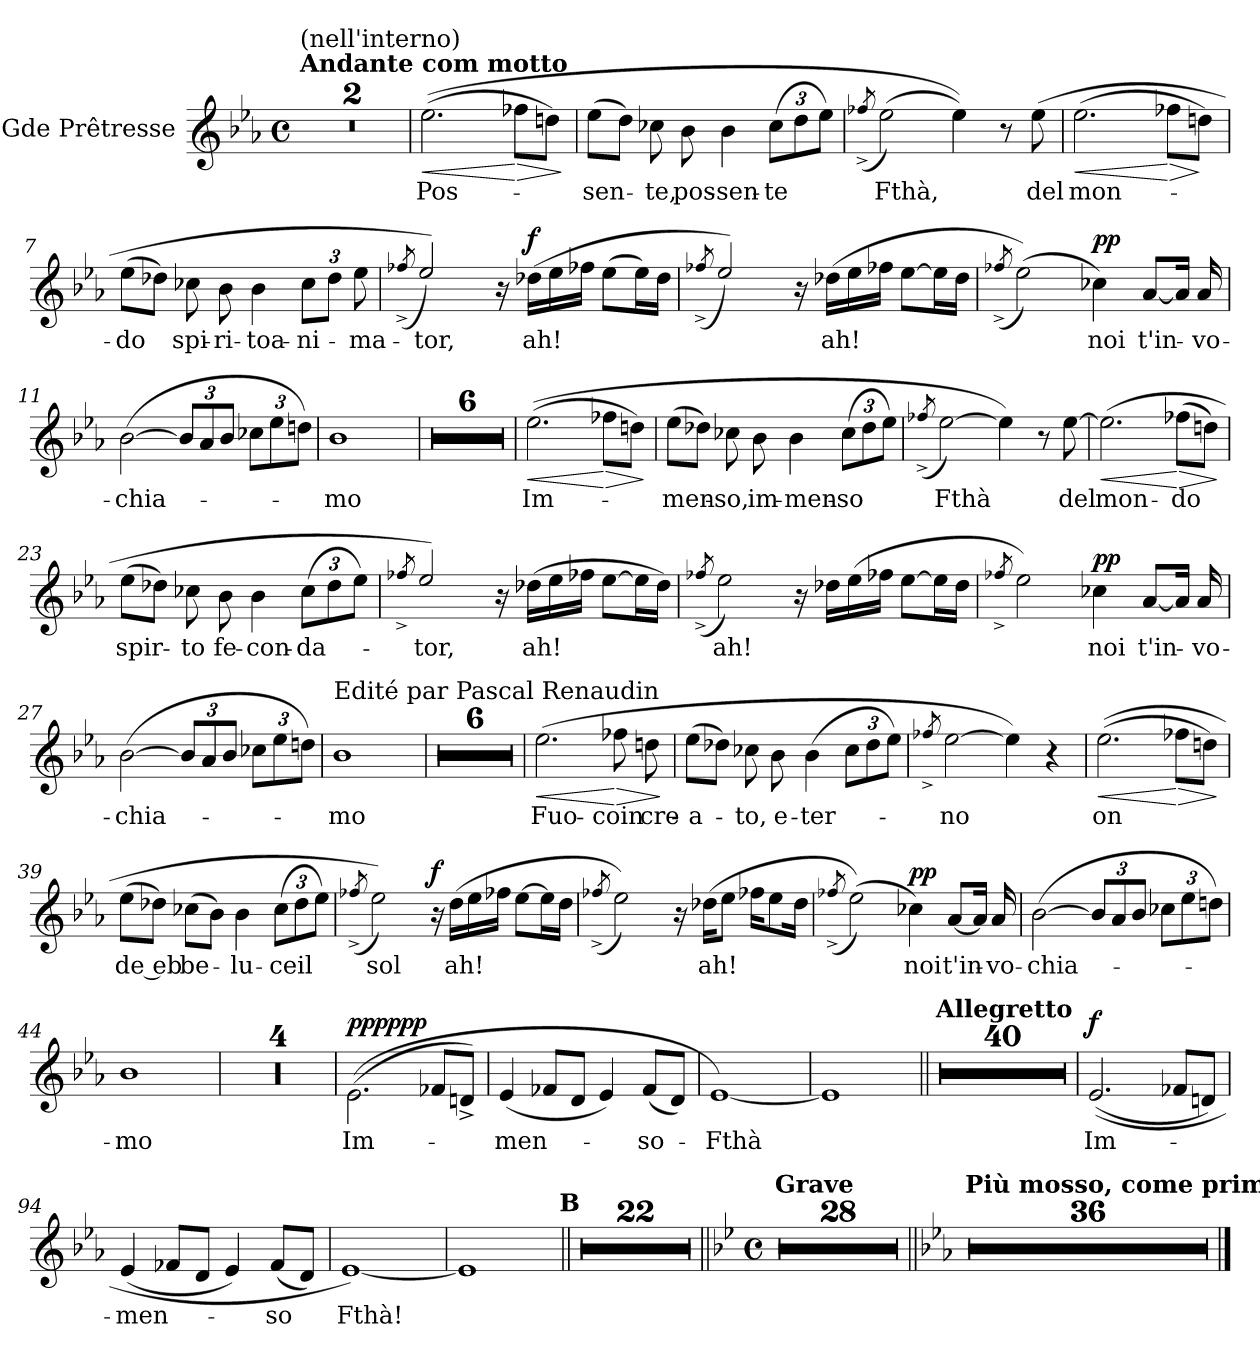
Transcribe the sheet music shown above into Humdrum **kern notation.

**kern	**text	**dynam
*part1	*part1	*part1
*staff1	*staff1	*staff1
*I"Gde Prêtresse	*	*
*I'Gde Pr	*	*
*clefG2	*	*
*k[b-e-a-]	*	*
*M4/4	*	*
*met(c)	*	*
*MM84	*	*
=1	=1	=1
!LO:TX:a:B:t=Andante com motto	!	!
!LO:TX:a:t=(nell'interno)	!	!
1r	.	.
=2	=2	=2
1r	.	.
=3	=3	=3
!	!LO:LY:b:color=#0055FF	!LO:HP:b
(>(>2.ee-\	Pos-	<
!	!	!LO:HP:n=1:b
8ff-X\L	.	[ >
8ddn\J)	.	.
.	.	]
=4	=4	=4
!	!LO:LY:b:color=#0055FF	!
(>8ee-\L	-sen-	.
8dd\J)	.	.
!	!LO:LY:b:color=#0055FF	!
8cc-X\	-te,	.
!	!LO:LY:b:color=#0055FF	!
8b-\	pos-	.
!	!LO:LY:b:color=#0055FF	!
4b-\	-sen-	.
*Xbrackettup	*	*
!	!LO:LY:b:color=#0055FF	!
(>12cc-\L	-te	.
12dd\	.	.
12ee-\J)	.	.
!!LO:LB:g=z
=5	=5	=5
(<8qff-X^/	.	.
!	!LO:LY:b:color=#0055FF	!
(>2ee-\)	Fthà,	.
4ee-\))	.	.
8r	.	.
!	!LO:LY:b:color=#0055FF	!
(>8ee-\	del	.
=6	=6	=6
!	!LO:LY:b:color=#0055FF	!LO:HP:b
(>2.ee-\	mon-	<
!	!	!LO:HP:n=1:b
8ff-X\L	.	[ >
8ddn\J)	.	]
=7	=7	=7
!	!LO:LY:b:color=#0055FF	!
(>8ee-\L	-do	.
8dd-X\J)	.	.
!	!LO:LY:b:color=#0055FF	!
8cc-X\	spi-	.
!	!LO:LY:b:color=#0055FF	!
8b-\	-ri-	.
!	!LO:LY:b:color=#0055FF	!
4b-\	-toa-	.
!	!LO:LY:b:color=#0055FF	!
12cc-\L	-ni-	.
12dd-\J	.	.
!	!LO:LY:b:color=#0055FF	!
12ee-\	-ma-	.
=8	=8	=8
(<8qff-X^/	.	.
!	!LO:LY:b:color=#0055FF	!
2ee-/))	-tor,	.
16r	.	.
!	!LO:LY:b:color=#0055FF	!LO:DY:a
(>16dd-X\LL	ah!	f
16ee-\	.	.
16ff-\JJ	.	.
(>8ee-\L	.	.
16ee-\L)	.	.
16dd-\JJ	.	.
!!LO:LB:g=z
=9	=9	=9
(<8qff-X^/	.	.
2ee-/))	.	.
16r	.	.
!	!LO:LY:b:color=#0055FF	!
(>16dd-X\LL	ah!	.
16ee-\	.	.
16ff-X\JJ	.	.
[8ee-\L	.	.
16ee-\L]	.	.
16dd-\JJ	.	.
=10	=10	=10
(<8qff-X^/	.	.
(>2ee-\))	.	.
!	!LO:LY:b:color=#0055FF	!LO:DY:a
4cc-X\)	noi	pp
!	!LO:LY:b:color=#0055FF	!
[8a-/L	t'in-	.
16a-/Jk]	.	.
!	!LO:LY:b:color=#0055FF	!
16a-/	-vo-	.
=11	=11	=11
!	!LO:LY:b:color=#0055FF	!
(>[2b-\	-chia-	.
12b-/L]	.	.
12a-/	.	.
12b-/J	.	.
12cc-X\L	.	.
12ee-\	.	.
12ddn\J)	.	.
=12	=12	=12
!	!LO:LY:b:color=#0055FF	!
1b-	-mo	.
!!LO:PB:g=z
=13	=13	=13
1r	.	.
=14	=14	=14
1r	.	.
=15	=15	=15
1r	.	.
=16	=16	=16
1r	.	.
=17	=17	=17
1r	.	.
!!LO:LB:g=z
=18	=18	=18
1r	.	.
=19	=19	=19
!	!LO:LY:b:color=#0055FF	!LO:HP:b
(>(>2.ee-\	Im-	<
!	!	!LO:HP:n=1:b
8ff-X\L	.	[ >
8ddn\J)	.	.
.	.	]
=20	=20	=20
!	!LO:LY:b:color=#0055FF	!
(>8ee-\L	-men-	.
8dd-X\J)	.	.
!	!LO:LY:b:color=#0055FF	!
8cc-X\	-so,	.
!	!LO:LY:b:color=#0055FF	!
8b-\	im-	.
!	!LO:LY:b:color=#0055FF	!
4b-\	-men-	.
!	!LO:LY:b:color=#0055FF	!
(>12cc-\L	-so	.
12dd-\	.	.
12ee-\J)	.	.
=21	=21	=21
(<8qff-X^/	.	.
!	!LO:LY:b:color=#0055FF	!
[2ee-\)	Fthà	.
4ee-\])	.	.
8r	.	.
!	!LO:LY:b:color=#0055FF	!
[8ee-\	del	.
!!LO:PB:g=z
=22	=22	=22
!	!LO:LY:b:color=#0055FF	!LO:HP:b
(>2.ee-\]	mon-	<
!	!LO:LY:b:color=#0055FF	!LO:HP:n=1:b
(>8ff-X\L	-do	[ >
8ddn\J)	.	.
.	.	]
=23	=23	=23
!	!LO:LY:b:color=#0055FF	!
(>8ee-\L	spir-	.
8dd-X\J)	.	.
!	!LO:LY:b:color=#0055FF	!
8cc-X\	-to	.
!	!LO:LY:b:color=#0055FF	!
8b-\	fe-	.
!	!LO:LY:b:color=#0055FF	!
4b-\	-con-	.
!	!LO:LY:b:color=#0055FF	!
(>12cc-\L	-da-	.
12dd-\	.	.
12ee-\J)	.	.
=24	=24	=24
8qff-X^/	.	.
!	!LO:LY:b:color=#0055FF	!
2ee-/)	-tor,	.
16r	.	.
!	!LO:LY:b:color=#0055FF	!
(>16dd-X\LL	ah!	.
16ee-\	.	.
16ff-\JJ	.	.
[8ee-\L	.	.
16ee-\L]	.	.
16dd-\JJ)	.	.
!!LO:LB:g=z
=25	=25	=25
(<8qff-X^/	.	.
!	!LO:LY:b:color=#0055FF	!
2ee-\)	ah!	.
16r	.	.
16dd-X\LL	.	.
(>16ee-\	.	.
16ff-\JJ	.	.
[8ee-\L	.	.
16ee-\L]	.	.
16dd-\JJ	.	.
=26	=26	=26
8qff-X^/	.	.
2ee-\)	.	.
!	!LO:LY:b:color=#0055FF	!LO:DY:a
4cc-X\	noi	pp
!	!LO:LY:b:color=#0055FF	!
[8a-/L	t'in-	.
16a-/Jk]	.	.
!	!LO:LY:b:color=#0055FF	!
16a-/	-vo-	.
=27	=27	=27
!	!LO:LY:b:color=#0055FF	!
(>[2b-\	-chia-	.
12b-/L]	.	.
12a-/	.	.
12b-/J	.	.
12cc-X\L	.	.
12ee-\	.	.
12ddn\J)	.	.
=28	=28	=28
!LO:TX:a:t=Edité par Pascal Renaudin	!	!
!	!LO:LY:b:color=#0055FF	!
1b-	-mo	.
!!LO:LB:g=z
=29	=29	=29
1r	.	.
=30	=30	=30
1r	.	.
=31	=31	=31
1r	.	.
=32	=32	=32
1r	.	.
=33	=33	=33
1r	.	.
!!LO:PB:g=z
=34	=34	=34
1r	.	.
=35	=35	=35
!	!LO:LY:b:color=#0055FF	!LO:HP:b
(>2.ee-\	Fuo-	<
!	!LO:LY:b:color=#0055FF	!LO:HP:n=1:b
8ff-X\	-coin	[ >
!	!LO:LY:b:color=#0055FF	!
8ddn\	cre-	.
.	.	]
=36	=36	=36
!	!LO:LY:b:color=#0055FF	!
(>8ee-\L	-a-	.
8dd-X\J)	.	.
!	!LO:LY:b:color=#0055FF	!
8cc-X\	-to,	.
!	!LO:LY:b:color=#0055FF	!
8b-\	e-	.
!	!LO:LY:b:color=#0055FF	!
(>4b-\	-ter-	.
12cc-\L	.	.
12dd-\	.	.
12ee-\J)	.	.
=37	=37	=37
8qff-X^/	.	.
!	!LO:LY:b:color=#0055FF	!
[2ee-\	-no	.
4ee-\])	.	.
4r	.	.
!!LO:LB:g=z
=38	=38	=38
!	!LO:LY:b:color=#0055FF	!LO:HP:b
(>(>2.ee-\	on	<
!	!	!LO:HP:n=1:b
8ff-X\L	.	[ >
8ddn\J)	.	.
.	.	]
=39	=39	=39
!	!LO:LY:b:color=#0055FF	!
(>8ee-\L	de eb	.
8dd-X\J)	.	.
!	!LO:LY:b:color=#0055FF	!
(>8cc-X\L	-be-	.
8b-\J)	.	.
!	!LO:LY:b:color=#0055FF	!
4b-\	-lu-	.
!	!LO:LY:b:color=#0055FF	!
(>12cc-\L	-ceil	.
12dd-\	.	.
12ee-\J)	.	.
=40	=40	=40
(<8qff-X^/	.	.
!	!LO:LY:b:color=#0055FF	!
2ee-\))	sol	.
!	!	!LO:DY:a
16r	.	f
!	!LO:LY:b:color=#0055FF	!
(>16dd\LL	ah!	.
16ee-\	.	.
16ff-\JJ	.	.
[8ee-\L	.	.
16ee-\L]	.	.
16dd\JJ	.	.
!!LO:LB:g=z
=41	=41	=41
(<8qff-X^/	.	.
2ee-\))	.	.
16r	.	.
!	!LO:LY:b:color=#0055FF	!
(>16dd-X\KL	ah!	.
8ee-\J	.	.
16ff-\KL	.	.
8ee-\	.	.
16dd-\Jk	.	.
=42	=42	=42
(<8qff-X^/	.	.
(>2ee-\))	.	.
!	!LO:LY:b:color=#0055FF	!LO:DY:a
4cc-X\)	noi	pp
!	!LO:LY:b:color=#0055FF	!
[8a-/L	t'in-	.
16a-/Jk]	.	.
!	!LO:LY:b:color=#0055FF	!
16a-/	-vo-	.
=43	=43	=43
!	!LO:LY:b:color=#0055FF	!
(>[2b-\	-chia-	.
12b-/L]	.	.
12a-/	.	.
12b-/J	.	.
12cc-X\L	.	.
12ee-\	.	.
12ddn\J)	.	.
=44	=44	=44
!	!LO:LY:b:color=#0055FF	!
1b-	-mo	.
!!LO:PB:g=z
=45	=45	=45
1r	.	.
=46	=46	=46
1r	.	.
=47	=47	=47
1r	.	.
=48	=48	=48
1r	.	.
!!LO:LB:g=z
=49	=49	=49
!	!LO:LY:b:color=#0055FF	!LO:DY:a
!	!	!LO:DY:n=1:a
(>(>2.e-\	Im-	ppp ppp
8f-X/L	.	.
8dn^/J)	.	.
=50	=50	=50
!	!LO:LY:b:color=#0055FF	!
(<4e-/	-men-	.
8f-X/L	.	.
8d/J	.	.
4e-/)	.	.
!	!LO:LY:b:color=#0055FF	!
(<8f-/L	-so-	.
8d/J)	.	.
=51	=51	=51
!	!LO:LY:b:color=#0055FF	!
[1e-)	-Fthà	.
=52	=52	=52
1e-]	.	.
!!LO:PB:g=z
=53||	=53||	=53||
!!LO:REH:place=s1:a:enc=none:fs=18:t=A
*MM96	*	*
!LO:TX:a:B:t=Allegretto	!	!
1r	.	.
=54	=54	=54
1r	.	.
=55	=55	=55
1r	.	.
=56	=56	=56
1r	.	.
!!LO:LB:g=z
=57	=57	=57
1r	.	.
=58	=58	=58
1r	.	.
=59	=59	=59
1r	.	.
=60	=60	=60
1r	.	.
!!LO:LB:g=z
=61	=61	=61
1r	.	.
=62	=62	=62
1r	.	.
=63	=63	=63
1r	.	.
!!LO:LB:g=z
=64	=64	=64
1r	.	.
=65	=65	=65
1r	.	.
=66	=66	=66
1r	.	.
=67	=67	=67
1r	.	.
!!LO:LB:g=z
=68	=68	=68
1r	.	.
=69	=69	=69
1r	.	.
=70	=70	=70
1r	.	.
=71	=71	=71
1r	.	.
=72	=72	=72
1r	.	.
!!LO:PB:g=z
=73	=73	=73
1r	.	.
=74	=74	=74
1r	.	.
=75	=75	=75
1r	.	.
=76	=76	=76
1r	.	.
!!LO:LB:g=z
=77	=77	=77
1r	.	.
=78	=78	=78
1r	.	.
=79	=79	=79
1r	.	.
!!LO:LB:g=z
=80	=80	=80
1r	.	.
=81	=81	=81
1r	.	.
=82	=82	=82
1r	.	.
=83	=83	=83
1r	.	.
!!LO:LB:g=z
=84	=84	=84
1r	.	.
=85	=85	=85
1r	.	.
=86	=86	=86
1r	.	.
!!LO:LB:g=z
=87	=87	=87
1r	.	.
=88	=88	=88
1r	.	.
=89	=89	=89
1r	.	.
!!LO:LB:g=z
=90	=90	=90
1r	.	.
=91	=91	=91
1r	.	.
=92	=92	=92
1r	.	.
!!LO:PB:g=z
=93	=93	=93
!	!LO:LY:b:color=#0055FF	!LO:DY:a
(<(>2.e-/	Im-	f
8f-X/L	.	.
8dn/J)	.	.
=94	=94	=94
!	!LO:LY:b:color=#0055FF	!
(<4e-/	-men-	.
8f-X/L	.	.
8d/J	.	.
4e-/)	.	.
!	!LO:LY:b:color=#0055FF	!
(<8f-/L	-so	.
8d/J)	.	.
=95	=95	=95
!	!LO:LY:b:color=#0055FF	!
[1e-)	Fthà!	.
=96	=96	=96
1e-]	.	.
!!LO:LB:g=z
!!LO:REH:place=s1:a:enc=none:fs=18:t=B
=97||	=97||	=97||
1r	.	.
=98	=98	=98
1r	.	.
=99	=99	=99
1r	.	.
=100	=100	=100
1r	.	.
=101	=101	=101
1r	.	.
!!LO:LB:g=z
=102	=102	=102
1r	.	.
=103	=103	=103
1r	.	.
=104	=104	=104
1r	.	.
=105	=105	=105
1r	.	.
!!LO:PB:g=z
=106	=106	=106
1r	.	.
=107	=107	=107
1r	.	.
=108	=108	=108
1r	.	.
=109	=109	=109
1r	.	.
!!LO:LB:g=z
=110	=110	=110
1r	.	.
=111	=111	=111
1r	.	.
=112	=112	=112
1r	.	.
!!LO:LB:g=z
=113	=113	=113
1r	.	.
=114	=114	=114
1r	.	.
=115	=115	=115
1r	.	.
!!LO:PB:g=z
=116	=116	=116
1r	.	.
=117	=117	=117
1r	.	.
=118	=118	=118
1r	.	.
=119||	=119||	=119||
!!LO:REH:place=s1:a:enc=none:fs=18:t=C
*k[b-e-]	*	*
*M4/4	*	*
*met(c)	*	*
*MM66	*	*
!LO:TX:a:B:t=Grave	!	!
1r	.	.
!!LO:LB:g=z
=120	=120	=120
1r	.	.
=121	=121	=121
1r	.	.
=122	=122	=122
1r	.	.
!!LO:LB:g=z
=123	=123	=123
1r	.	.
=124	=124	=124
1r	.	.
=125	=125	=125
1r	.	.
!!LO:LB:g=z
=126	=126	=126
1r	.	.
=127	=127	=127
1r	.	.
=128	=128	=128
1r	.	.
!!LO:PB:g=z
=129	=129	=129
1r	.	.
=130	=130	=130
1r	.	.
=131	=131	=131
1r	.	.
!!LO:LB:g=z
=132	=132	=132
1r	.	.
=133	=133	=133
1r	.	.
=134	=134	=134
1r	.	.
!!LO:LB:g=z
=135	=135	=135
1r	.	.
=136	=136	=136
1r	.	.
!!LO:PB:g=z
=137	=137	=137
1r	.	.
=138	=138	=138
1r	.	.
!!LO:LB:g=z
=139	=139	=139
1r	.	.
=140	=140	=140
1r	.	.
!!LO:PB:g=z
=141	=141	=141
1r	.	.
=142	=142	=142
1r	.	.
!!LO:LB:g=z
=143	=143	=143
1r	.	.
=144	=144	=144
1r	.	.
!!LO:PB:g=z
=145	=145	=145
1r	.	.
=146	=146	=146
1r	.	.
!!LO:LB:g=z
=147||	=147||	=147||
!!LO:REH:place=s1:a:enc=none:fs=18:t=D
*k[b-e-a-]	*	*
*MM96	*	*
!LO:TX:a:B:t=Più mosso, come prima	!	!
1r	.	.
=148	=148	=148
1r	.	.
=149	=149	=149
1r	.	.
!!LO:PB:g=z
=150	=150	=150
1r	.	.
=151	=151	=151
1r	.	.
=152	=152	=152
1r	.	.
!!LO:LB:g=z
=153	=153	=153
1r	.	.
=154	=154	=154
1r	.	.
=155	=155	=155
1r	.	.
!!LO:PB:g=z
=156	=156	=156
1r	.	.
=157	=157	=157
1r	.	.
!!LO:LB:g=z
=158	=158	=158
1r	.	.
=159	=159	=159
1r	.	.
=160	=160	=160
1r	.	.
!!LO:PB:g=z
=161	=161	=161
1r	.	.
=162	=162	=162
1r	.	.
=163	=163	=163
1r	.	.
=164	=164	=164
1r	.	.
!!LO:LB:g=z
=165	=165	=165
1r	.	.
=166	=166	=166
1r	.	.
=167	=167	=167
1r	.	.
=168	=168	=168
1r	.	.
!!LO:PB:g=z
=169	=169	=169
1r	.	.
=170	=170	=170
1r	.	.
=171	=171	=171
1r	.	.
=172	=172	=172
1r	.	.
!!LO:LB:g=z
=173	=173	=173
1r	.	.
=174	=174	=174
1r	.	.
=175	=175	=175
1r	.	.
!!LO:PB:g=z
=176	=176	=176
1r	.	.
=177	=177	=177
1r	.	.
=178	=178	=178
1r	.	.
!!LO:LB:g=z
=179	=179	=179
1r	.	.
=180	=180	=180
1r	.	.
=181	=181	=181
1r	.	.
=182	=182	=182
1r	.	.
==	==	==
*-	*-	*-
